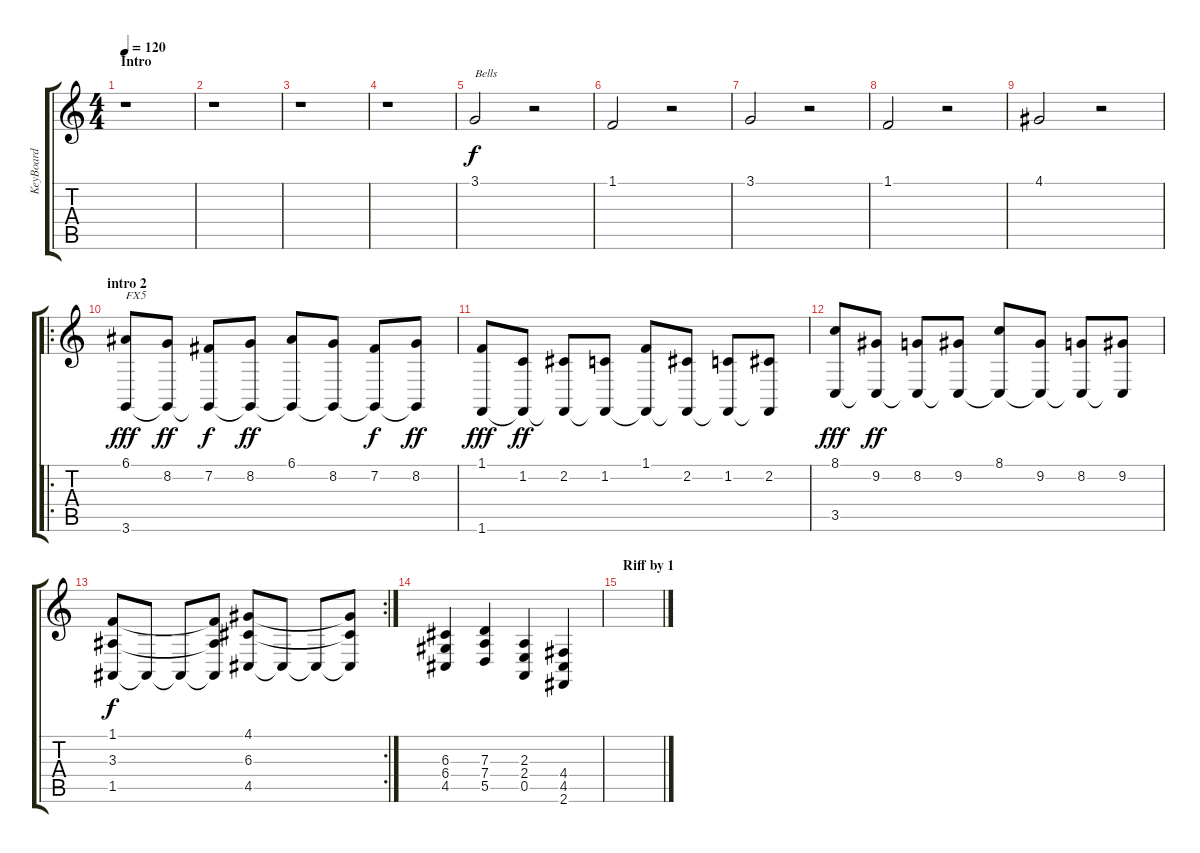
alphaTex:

\track ("KeyBoard" "KeyBoard") {instrument acousticgrandpiano}
\staff {score tabs}
\tuning (E4 B3 G3 D3 A2 E2) {hide}
\ts (4 4)
\section ("" "Intro")
\tempo 120
\clef g2
\ks c
r.1{dy f instrument acousticgrandpiano} |
r.1 |
r.1 |
r.1 |
3.1.2{txt "Bells" instrument tubularbells} r.2 |
1.1.2 r.2 |
3.1.2 r.2 |
1.1.2 r.2 |
4.1.2 r.2 |
\ro
\section ("" "intro 2")
(6.1 3.6).8{txt "FX5 " dy fff instrument fx5brightness} (8.2 3.6{t}).8{dy ff} (7.2 3.6{t}).8{dy f} (8.2 3.6{t}).8{dy ff} (6.1 3.6{t}).8 (8.2 3.6{t}).8 (7.2 3.6{t}).8{dy f} (8.2 3.6{t}).8{dy ff} |
(1.1 1.6).8{dy fff} (1.2 1.6{t}).8{dy ff} (2.2 1.6{t}).8 (1.2 1.6{t}).8 (1.1 1.6{t}).8 (2.2 1.6{t}).8 (1.2 1.6{t}).8 (2.2 1.6{t}).8 |
(8.1 3.5).8{dy fff} (9.2 3.5{t}).8{dy ff} (8.2 3.5{t}).8 (9.2 3.5{t}).8 (8.1 3.5{t}).8 (9.2 3.5{t}).8 (8.2 3.5{t}).8 (9.2 3.5{t}).8 |
\rc 2
(1.1 3.3 1.5).8{dy f} 1.5{t}.8 1.5{t}.8 (1.1{t} 3.3{t} 1.5{t}).8 (4.1 6.3 4.5).8 4.5{t}.8 4.5{t}.8 (4.1{t} 6.3{t} 4.5{t}).8 |
(6.3 6.4 4.5).4 (7.3 7.4 5.5).4 (2.3 2.4 0.5).4 (4.4 4.5 2.6).4 |
\section ("" "Riff by 1")
